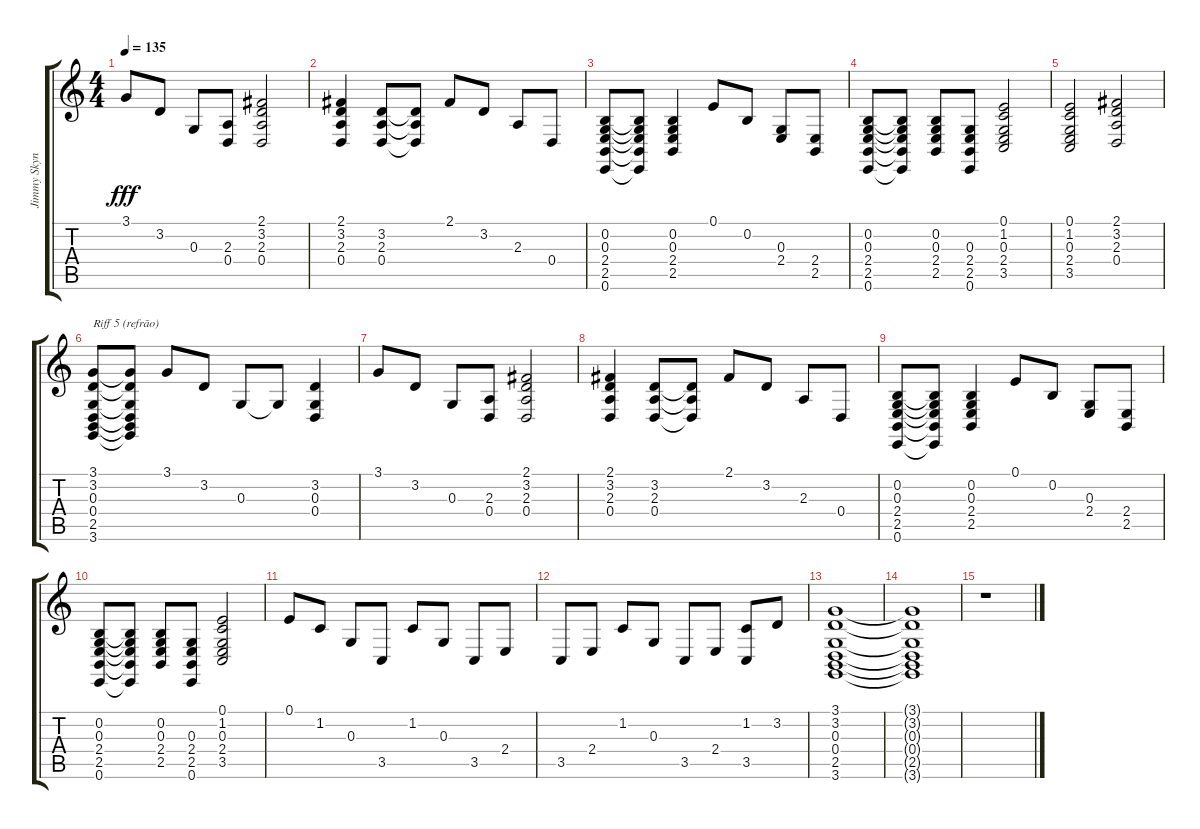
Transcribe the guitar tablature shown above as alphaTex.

\track ("Jimmy Skynyrd" "Jimmy Skyn") {instrument electricgrandpiano}
\staff {score tabs}
\tuning (E4 B3 G3 D3 A2 E2) {hide}
\ts (4 4)
\tempo 135
\clef g2
\ks c
3.1.8{dy fff} 3.2.8 0.3.8 (2.3 0.4).8 (2.1 3.2 2.3 0.4).2 |
(2.1 3.2 2.3 0.4).4 (3.2 2.3 0.4).8 (3.2{t} 2.3{t} 0.4{t}).8 2.1.8 3.2.8 2.3.8 0.4.8 |
(0.2 0.3 2.4 2.5 0.6).8 (0.2{t} 0.3{t} 2.4{t} 2.5{t} 0.6{t}).8 (0.2 0.3 2.4 2.5).4 0.1.8 0.2.8 (0.3 2.4).8 (2.4 2.5).8 |
(0.2 0.3 2.4 2.5 0.6).8 (0.2{t} 0.3{t} 2.4{t} 2.5{t} 0.6{t}).8 (0.2 0.3 2.4 2.5).8 (0.3 2.4 2.5 0.6).8 (0.1 1.2 0.3 2.4 3.5).2 |
(0.1 1.2 0.3 2.4 3.5).2 (2.1 3.2 2.3 0.4).2 |
(3.1 3.2 0.3 0.4 2.5 3.6).8{txt "Riff 5 (refrão)"} (3.1{t} 3.2{t} 0.3{t} 0.4{t} 2.5{t} 3.6{t}).8 3.1.8 3.2.8 0.3.8 0.3{t}.8 (3.2 0.3 0.4).4 |
3.1.8 3.2.8 0.3.8 (2.3 0.4).8 (2.1 3.2 2.3 0.4).2 |
(2.1 3.2 2.3 0.4).4 (3.2 2.3 0.4).8 (3.2{t} 2.3{t} 0.4{t}).8 2.1.8 3.2.8 2.3.8 0.4.8 |
(0.2 0.3 2.4 2.5 0.6).8 (0.2{t} 0.3{t} 2.4{t} 2.5{t} 0.6{t}).8 (0.2 0.3 2.4 2.5).4 0.1.8 0.2.8 (0.3 2.4).8 (2.4 2.5).8 |
(0.2 0.3 2.4 2.5 0.6).8 (0.2{t} 0.3{t} 2.4{t} 2.5{t} 0.6{t}).8 (0.2 0.3 2.4 2.5).8 (0.3 2.4 2.5 0.6).8 (0.1 1.2 0.3 2.4 3.5).2 |
0.1.8 1.2.8 0.3.8 3.5.8 1.2.8 0.3.8 3.5.8 2.4.8 |
3.5.8 2.4.8 1.2.8 0.3.8 3.5.8 2.4.8 (1.2 3.5).8 3.2.8 |
(3.1 3.2 0.3 0.4 2.5 3.6).1 |
(3.1{t} 3.2{t} 0.3{t} 0.4{t} 2.5{t} 3.6{t}).1 |
r.1
